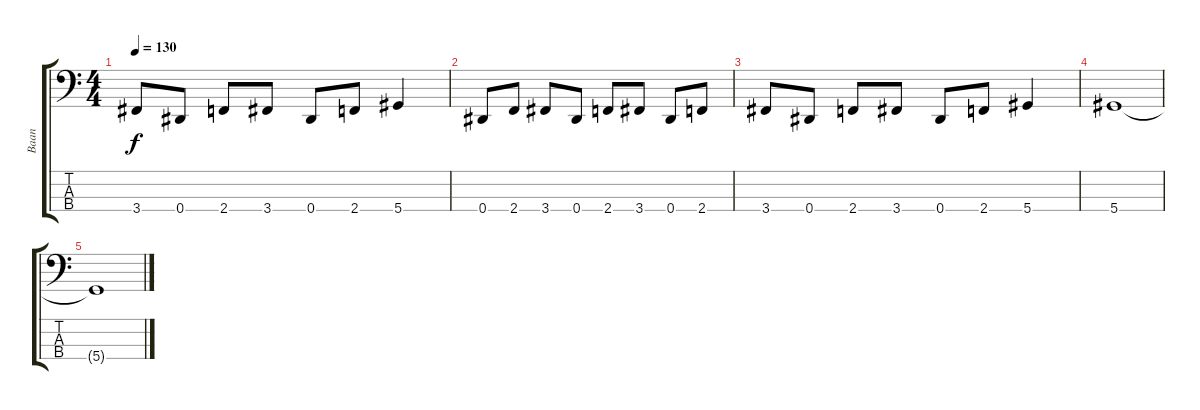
\track ("Baan" "Baan") {instrument electricbassfinger}
\staff {score tabs}
\tuning (Gb2 Db2 Ab1 Eb1) {hide}
\ts (4 4)
\tempo 130
\clef f4
\ks c
3.4.8{dy f} 0.4.8 2.4.8 3.4.8 0.4.8 2.4.8 5.4.4 |
0.4.8 2.4.8 3.4.8 0.4.8 2.4.8 3.4.8 0.4.8 2.4.8 |
3.4.8 0.4.8 2.4.8 3.4.8 0.4.8 2.4.8 5.4.4 |
5.4.1 |
5.4{t}.1
